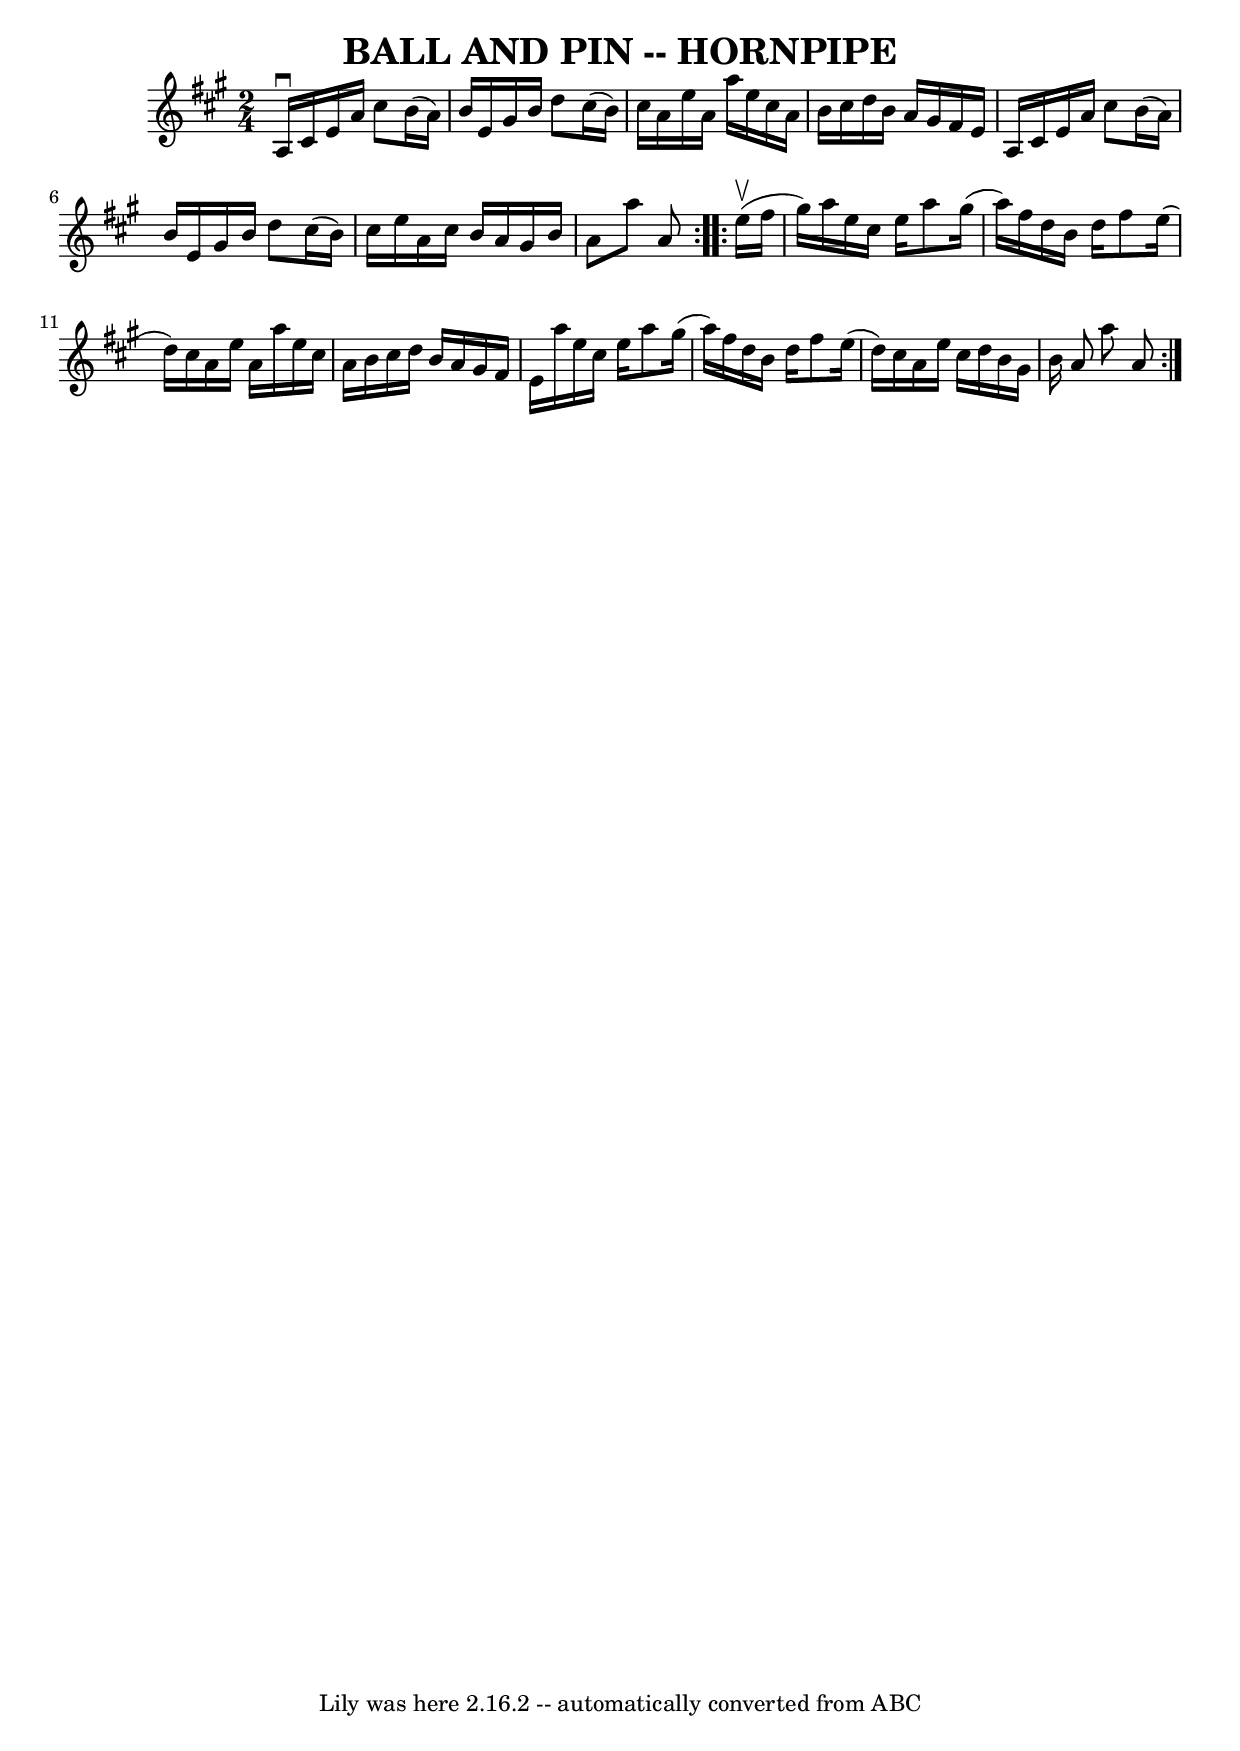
\version "2.16.2"
\include "Mammoth.ily"
\header {
  %% book = "Ryan's Mammoth Collection of Fiddle Tunes"
 crossRefNumber = "1"
 footnotes = ""
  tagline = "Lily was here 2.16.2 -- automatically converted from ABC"
  title = "BALL AND PIN -- HORNPIPE"

}
voicedefault =  {



  \repeat volta 2 {

    \time 2/4 
    \key a \major
 a16^\downbow cis'16 e'16 a'16 cis''8 b'16 (a'16)    |
 b'16 e'16 gis'16 b'16 d''8 cis''16 (b'16)    |
 cis''16 a'16 e''16 a'16 a''16 e''16 cis''16 a'16     |
 b'16 cis''16 d''16 b'16 a'16 gis'16 fis'16 e'16    |  |
 a16 cis'16 e'16 a'16 cis''8 b'16 (a'16)    |
 b'16 e'16 gis'16 b'16 d''8 cis''16 (b'16)    |
 cis''16 e''16 a'16 cis''16 b'16 a'16 gis'16 b'16     |
 a'8 a''8 a'8    
  } 
  
  \repeat volta 2 { e''16 (^\upbow fis''16 gis''16)         |
 a''16 e''16 cis''16 e''16 a''8 gis''16 (a''16)   |
 fis''16 d''16 b'16 d''16 fis''8 e''16 (d''16)   |
 cis''16 a'16 e''16 a'16 a''16 e''16 cis''16 a'16     |
 b'16 cis''16 d''16 b'16 a'16 gis'16 fis'16 e'16    |  |
 a''16 e''16 cis''16 e''16 a''8 gis''16 (a''16)    |
 fis''16 d''16 b'16 d''16 fis''8 e''16 (d''16)    |
 cis''16 a'16 e''16 cis''16 d''16 b'16 gis'16 b'16     |
 a'8 a''8 a'8    
  }   

}

\score{
  <<

    \context Staff="default"
    {
      \voicedefault 
      
    }

  >>
  \layout {
    
  }
  \midi {
  }

}
